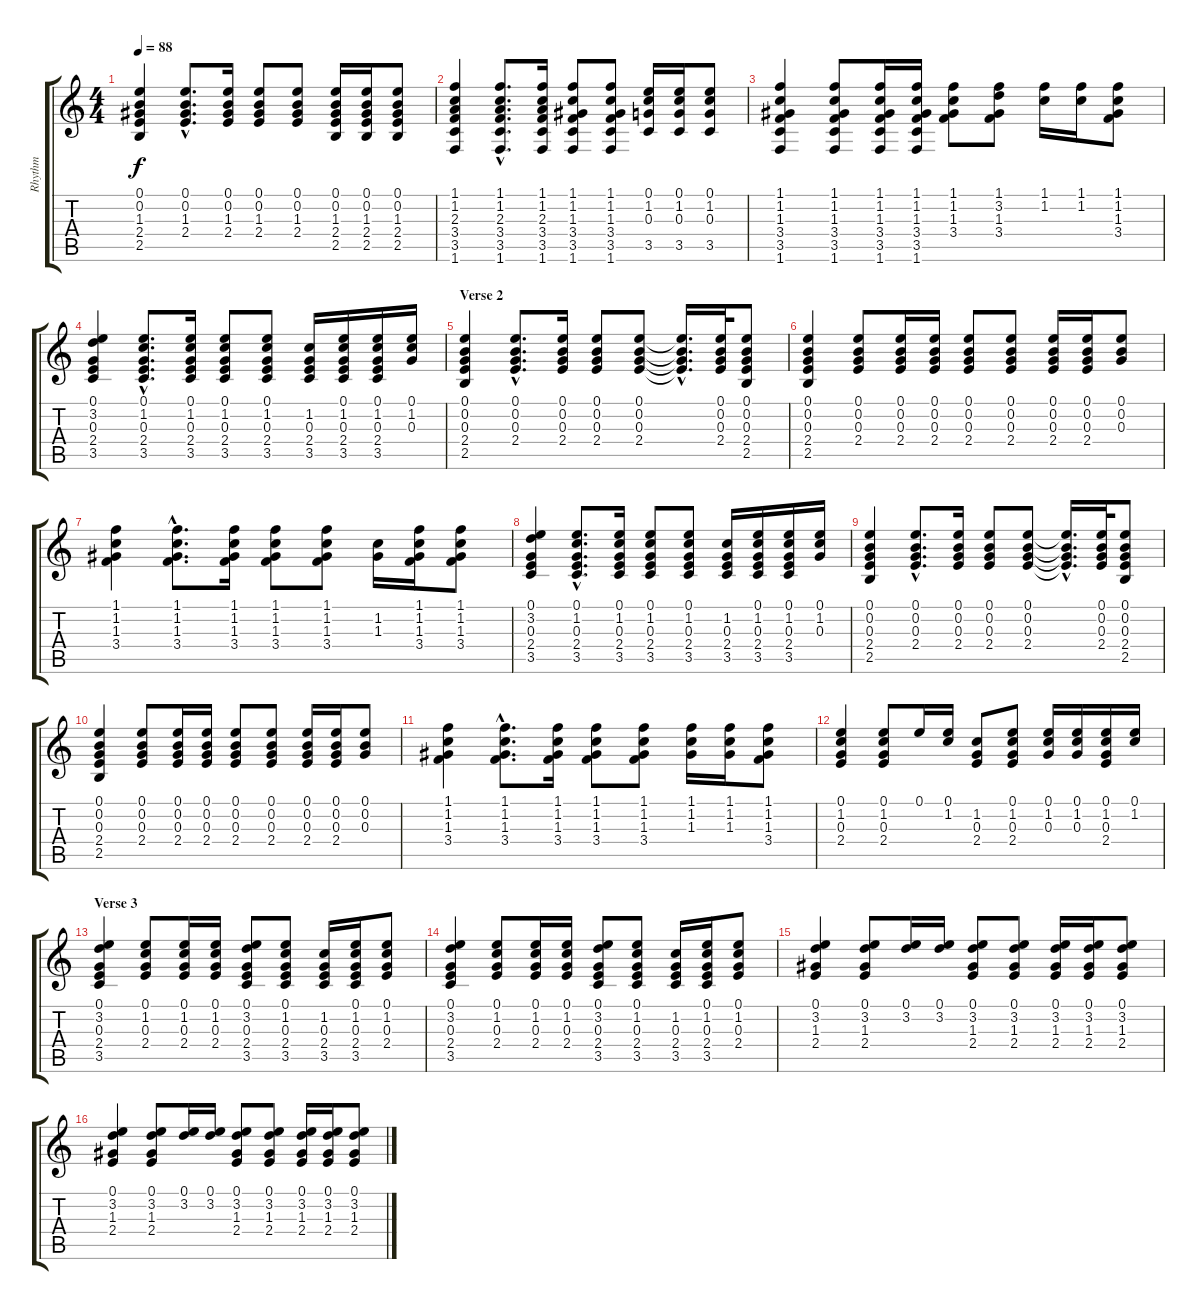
\track ("Rhythm" "Rhythm") {instrument acousticguitarsteel}
\staff {score tabs}
\tuning (E4 B3 G3 D3 A2 E2) {hide}
\ts (4 4)
\tempo 88
\clef g2
\ks c
(0.1 0.2 1.3 2.4 2.5).4{dy f} (0.1{hac} 0.2{hac} 1.3{hac} 2.4{hac}).8{d} (0.1 0.2 1.3 2.4).16 (0.1 0.2 1.3 2.4).8 (0.1 0.2 1.3 2.4).8 (0.1 0.2 1.3 2.4 2.5).16 (0.1 0.2 1.3 2.4 2.5).16 (0.1 0.2 1.3 2.4 2.5).8 |
(1.1 1.2 2.3 3.4 3.5 1.6).4 (1.1{hac} 1.2{hac} 2.3{hac} 3.4{hac} 3.5{hac} 1.6{hac}).8{d} (1.1 1.2 2.3 3.4 3.5 1.6).16 (1.1 1.2 1.3 3.4 3.5 1.6).8 (1.1 1.2 1.3 3.4 3.5 1.6).8 (0.1 1.2 0.3 3.5).16 (0.1 1.2 0.3 3.5).16 (0.1 1.2 0.3 3.5).8 |
(1.1 1.2 1.3 3.4 3.5 1.6).4 (1.1 1.2 1.3 3.4 3.5 1.6).8 (1.1 1.2 1.3 3.4 3.5 1.6).16 (1.1 1.2 1.3 3.4 3.5 1.6).16 (1.1 1.2 1.3 3.4).8 (1.1 3.2 1.3 3.4).8 (1.1 1.2).16 (1.1 1.2).16 (1.1 1.2 1.3 3.4).8 |
(0.1 3.2 0.3 2.4 3.5).4 (0.1{hac} 1.2{hac} 0.3{hac} 2.4{hac} 3.5{hac}).8{d} (0.1 1.2 0.3 2.4 3.5).16 (0.1 1.2 0.3 2.4 3.5).8 (0.1 1.2 0.3 2.4 3.5).8 (1.2 0.3 2.4 3.5).16 (0.1 1.2 0.3 2.4 3.5).16 (0.1 1.2 0.3 2.4 3.5).16 (0.1 1.2 0.3).16 |
\section ("" "Verse 2")
(0.1 0.2 0.3 2.4 2.5).4 (0.1{hac} 0.2{hac} 0.3{hac} 2.4{hac}).8{d} (0.1 0.2 0.3 2.4).16 (0.1 0.2 0.3 2.4).8 (0.1 0.2 0.3 2.4).8 (0.1{hac t} 0.2{hac t} 0.3{hac t} 2.4{hac t}).16{d} (0.1 0.2 0.3 2.4).32 (0.1 0.2 0.3 2.4 2.5).8 |
(0.1 0.2 0.3 2.4 2.5).4 (0.1 0.2 0.3 2.4).8 (0.1 0.2 0.3 2.4).16 (0.1 0.2 0.3 2.4).16 (0.1 0.2 0.3 2.4).8 (0.1 0.2 0.3 2.4).8 (0.1 0.2 0.3 2.4).16 (0.1 0.2 0.3 2.4).16 (0.1 0.2 0.3).8 |
(1.1 1.2 1.3 3.4).4 (1.1{hac} 1.2{hac} 1.3{hac} 3.4{hac}).8{d} (1.1 1.2 1.3 3.4).16 (1.1 1.2 1.3 3.4).8 (1.1 1.2 1.3 3.4).8 (1.2 1.3).16 (1.1 1.2 1.3 3.4).16 (1.1 1.2 1.3 3.4).8 |
(0.1 3.2 0.3 2.4 3.5).4 (0.1{hac} 1.2{hac} 0.3{hac} 2.4{hac} 3.5{hac}).8{d} (0.1 1.2 0.3 2.4 3.5).16 (0.1 1.2 0.3 2.4 3.5).8 (0.1 1.2 0.3 2.4 3.5).8 (1.2 0.3 2.4 3.5).16 (0.1 1.2 0.3 2.4 3.5).16 (0.1 1.2 0.3 2.4 3.5).16 (0.1 1.2 0.3).16 |
(0.1 0.2 0.3 2.4 2.5).4 (0.1{hac} 0.2{hac} 0.3{hac} 2.4{hac}).8{d} (0.1 0.2 0.3 2.4).16 (0.1 0.2 0.3 2.4).8 (0.1 0.2 0.3 2.4).8 (0.1{hac t} 0.2{hac t} 0.3{hac t} 2.4{hac t}).16{d} (0.1 0.2 0.3 2.4).32 (0.1 0.2 0.3 2.4 2.5).8 |
(0.1 0.2 0.3 2.4 2.5).4 (0.1 0.2 0.3 2.4).8 (0.1 0.2 0.3 2.4).16 (0.1 0.2 0.3 2.4).16 (0.1 0.2 0.3 2.4).8 (0.1 0.2 0.3 2.4).8 (0.1 0.2 0.3 2.4).16 (0.1 0.2 0.3 2.4).16 (0.1 0.2 0.3).8 |
(1.1 1.2 1.3 3.4).4 (1.1{hac} 1.2{hac} 1.3{hac} 3.4{hac}).8{d} (1.1 1.2 1.3 3.4).16 (1.1 1.2 1.3 3.4).8 (1.1 1.2 1.3 3.4).8 (1.1 1.2 1.3).16 (1.1 1.2 1.3).16 (1.1 1.2 1.3 3.4).8 |
(0.1 1.2 0.3 2.4).4 (0.1 1.2 0.3 2.4).8 0.1.16 (0.1 1.2).16 (1.2 0.3 2.4).8 (0.1 1.2 0.3 2.4).8 (0.1 1.2 0.3).16 (0.1 1.2 0.3).16 (0.1 1.2 0.3 2.4).16 (0.1 1.2).16 |
\section ("" "Verse 3")
(0.1 3.2 0.3 2.4 3.5).4 (0.1 1.2 0.3 2.4).8 (0.1 1.2 0.3 2.4).16 (0.1 1.2 0.3 2.4).16 (0.1 3.2 0.3 2.4 3.5).8 (0.1 1.2 0.3 2.4 3.5).8 (1.2 0.3 2.4 3.5).16 (0.1 1.2 0.3 2.4 3.5).16 (0.1 1.2 0.3 2.4).8 |
(0.1 3.2 0.3 2.4 3.5).4 (0.1 1.2 0.3 2.4).8 (0.1 1.2 0.3 2.4).16 (0.1 1.2 0.3 2.4).16 (0.1 3.2 0.3 2.4 3.5).8 (0.1 1.2 0.3 2.4 3.5).8 (1.2 0.3 2.4 3.5).16 (0.1 1.2 0.3 2.4 3.5).16 (0.1 1.2 0.3 2.4).8 |
(0.1 3.2 1.3 2.4).4 (0.1 3.2 1.3 2.4).8 (0.1 3.2).16 (0.1 3.2).16 (0.1 3.2 1.3 2.4).8 (0.1 3.2 1.3 2.4).8 (0.1 3.2 1.3 2.4).16 (0.1 3.2 1.3 2.4).16 (0.1 3.2 1.3 2.4).8 |
(0.1 3.2 1.3 2.4).4 (0.1 3.2 1.3 2.4).8 (0.1 3.2).16 (0.1 3.2).16 (0.1 3.2 1.3 2.4).8 (0.1 3.2 1.3 2.4).8 (0.1 3.2 1.3 2.4).16 (0.1 3.2 1.3 2.4).16 (0.1 3.2 1.3 2.4).8
